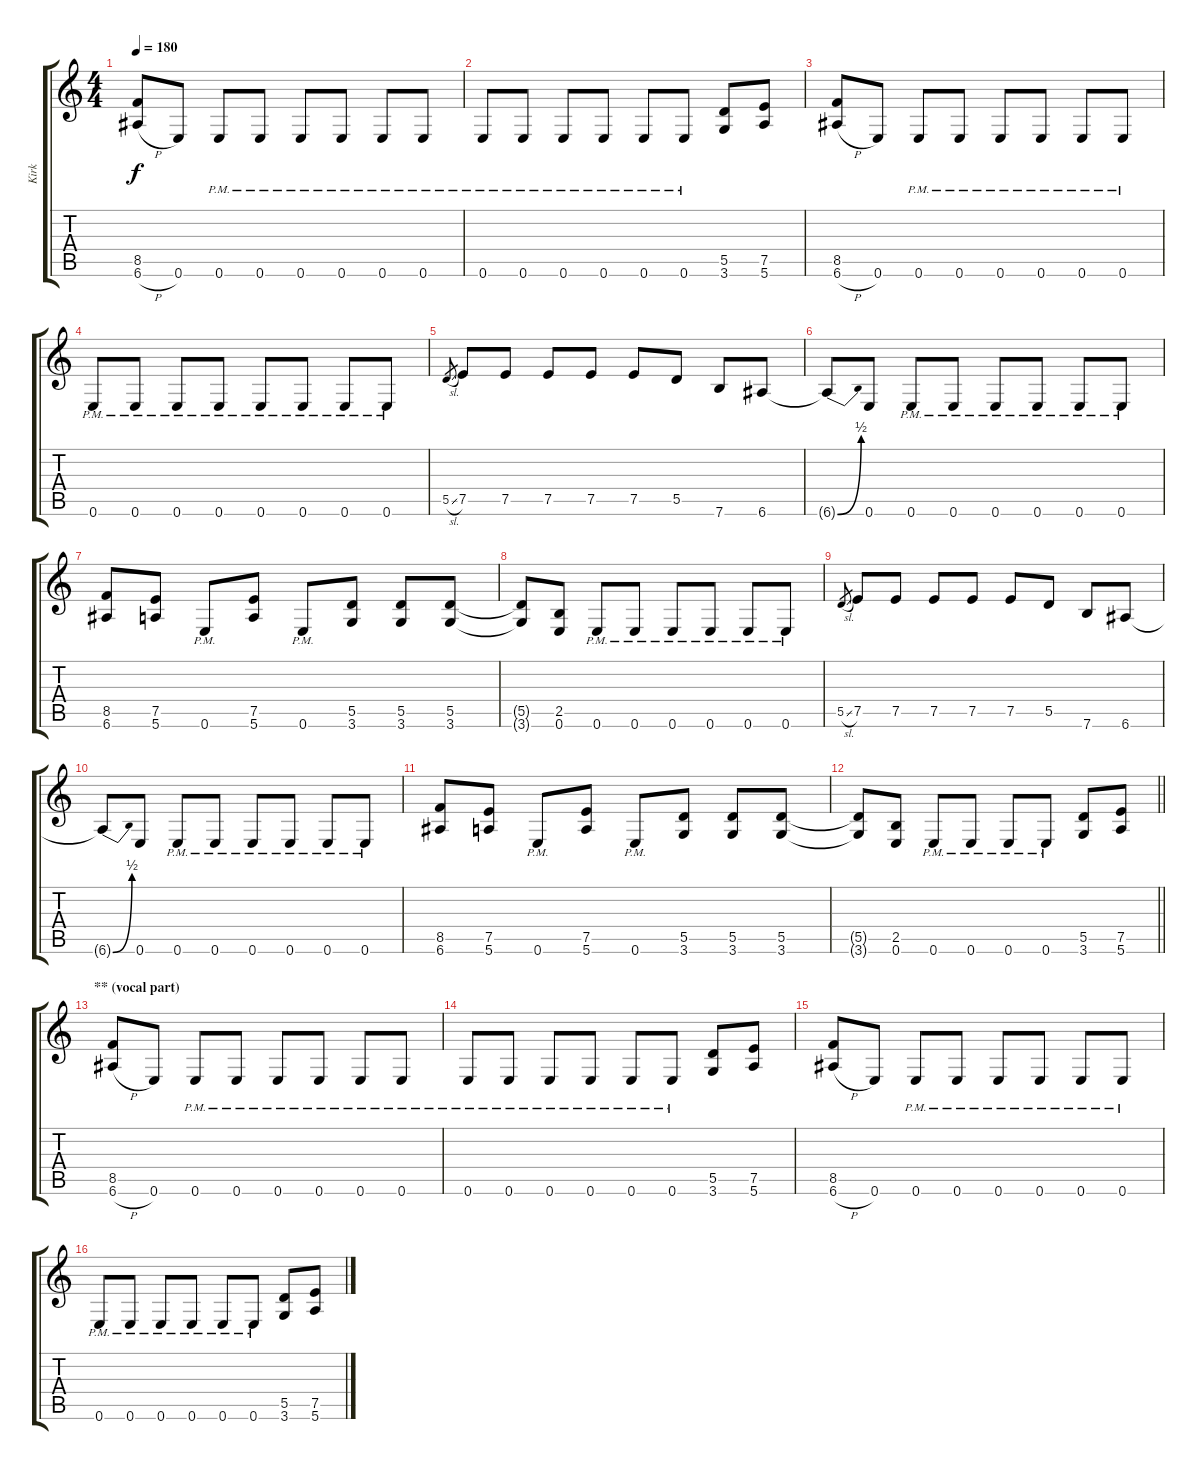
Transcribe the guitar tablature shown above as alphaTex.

\track ("Kirk" "Kirk") {instrument overdrivenguitar}
\staff {score tabs}
\tuning (E4 B3 G3 D3 A2 E2) {hide}
\ts (4 4)
\tempo 180
\clef g2
\ks c
(8.5 6.6{h}).8{dy f} 0.6.8 0.6{pm}.8 0.6{pm}.8 0.6{pm}.8 0.6{pm}.8 0.6{pm}.8 0.6{pm}.8 |
0.6{pm}.8 0.6{pm}.8 0.6{pm}.8 0.6{pm}.8 0.6{pm}.8 0.6{pm}.8 (5.5 3.6).8 (7.5 5.6).8 |
(8.5 6.6{h}).8 0.6.8 0.6{pm}.8 0.6{pm}.8 0.6{pm}.8 0.6{pm}.8 0.6{pm}.8 0.6{pm}.8 |
0.6{pm}.8 0.6{pm}.8 0.6{pm}.8 0.6{pm}.8 0.6{pm}.8 0.6{pm}.8 0.6{pm}.8 0.6{pm}.8 |
5.5{sl}.8{gr} 7.5.8 7.5.8 7.5.8 7.5.8 7.5.8 5.5.8 7.6.8 6.6.8 |
6.6{be (bend 0 0 60 2) t}.8 0.6.8 0.6{pm}.8 0.6{pm}.8 0.6{pm}.8 0.6{pm}.8 0.6{pm}.8 0.6{pm}.8 |
(8.5 6.6).8 (7.5 5.6).8 0.6{pm}.8 (7.5 5.6).8 0.6{pm}.8 (5.5 3.6).8 (5.5 3.6).8 (5.5 3.6).8 |
(5.5{t} 3.6{t}).8 (2.5 0.6).8 0.6{pm}.8 0.6{pm}.8 0.6{pm}.8 0.6{pm}.8 0.6{pm}.8 0.6{pm}.8 |
5.5{sl}.8{gr} 7.5.8 7.5.8 7.5.8 7.5.8 7.5.8 5.5.8 7.6.8 6.6.8 |
6.6{be (bend 0 0 60 2) t}.8 0.6.8 0.6{pm}.8 0.6{pm}.8 0.6{pm}.8 0.6{pm}.8 0.6{pm}.8 0.6{pm}.8 |
(8.5 6.6).8 (7.5 5.6).8 0.6{pm}.8 (7.5 5.6).8 0.6{pm}.8 (5.5 3.6).8 (5.5 3.6).8 (5.5 3.6).8 |
\barLineRight lightlight
(5.5{t} 3.6{t}).8 (2.5 0.6).8 0.6{pm}.8 0.6{pm}.8 0.6{pm}.8 0.6{pm}.8 (5.5 3.6).8 (7.5 5.6).8 |
\section ("" "** (vocal part)")
(8.5 6.6{h}).8 0.6.8 0.6{pm}.8 0.6{pm}.8 0.6{pm}.8 0.6{pm}.8 0.6{pm}.8 0.6{pm}.8 |
0.6{pm}.8 0.6{pm}.8 0.6{pm}.8 0.6{pm}.8 0.6{pm}.8 0.6{pm}.8 (5.5 3.6).8 (7.5 5.6).8 |
(8.5 6.6{h}).8 0.6.8 0.6{pm}.8 0.6{pm}.8 0.6{pm}.8 0.6{pm}.8 0.6{pm}.8 0.6{pm}.8 |
0.6{pm}.8 0.6{pm}.8 0.6{pm}.8 0.6{pm}.8 0.6{pm}.8 0.6{pm}.8 (5.5 3.6).8 (7.5 5.6).8
